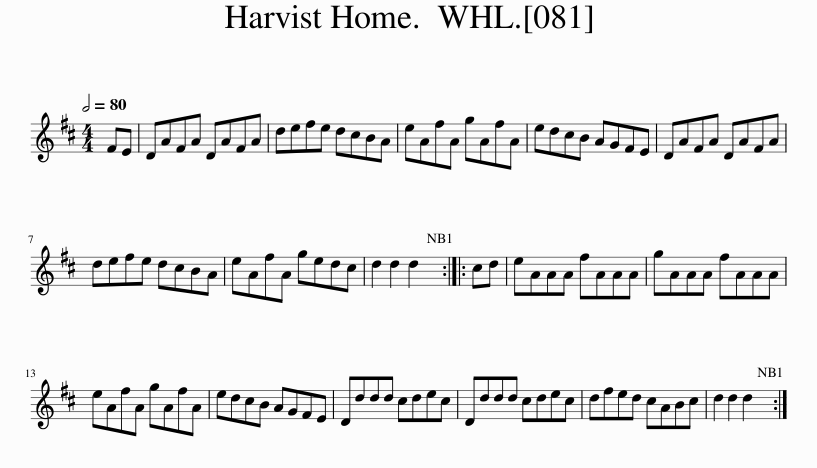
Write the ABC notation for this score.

X:1
L:1/8
Q:1/2=80
M:4/4
I:linebreak $
K:D
V:1 treble
V:1
 FE | DAFA DAFA | defe dcBA | eAfA gAfA | edcB AGFE | %5
 DAFA DAFA |$ defe dcBA | eAfA gedc | d2 d2 d2 :: cd | %10
 eAAA fAAA | gAAA fAAA |$ eAfA gAfA | edcB AGFE | Dddd cdec | %15
 Dddd cdec | dfed cABc | d2 d2 d2 :| %18
